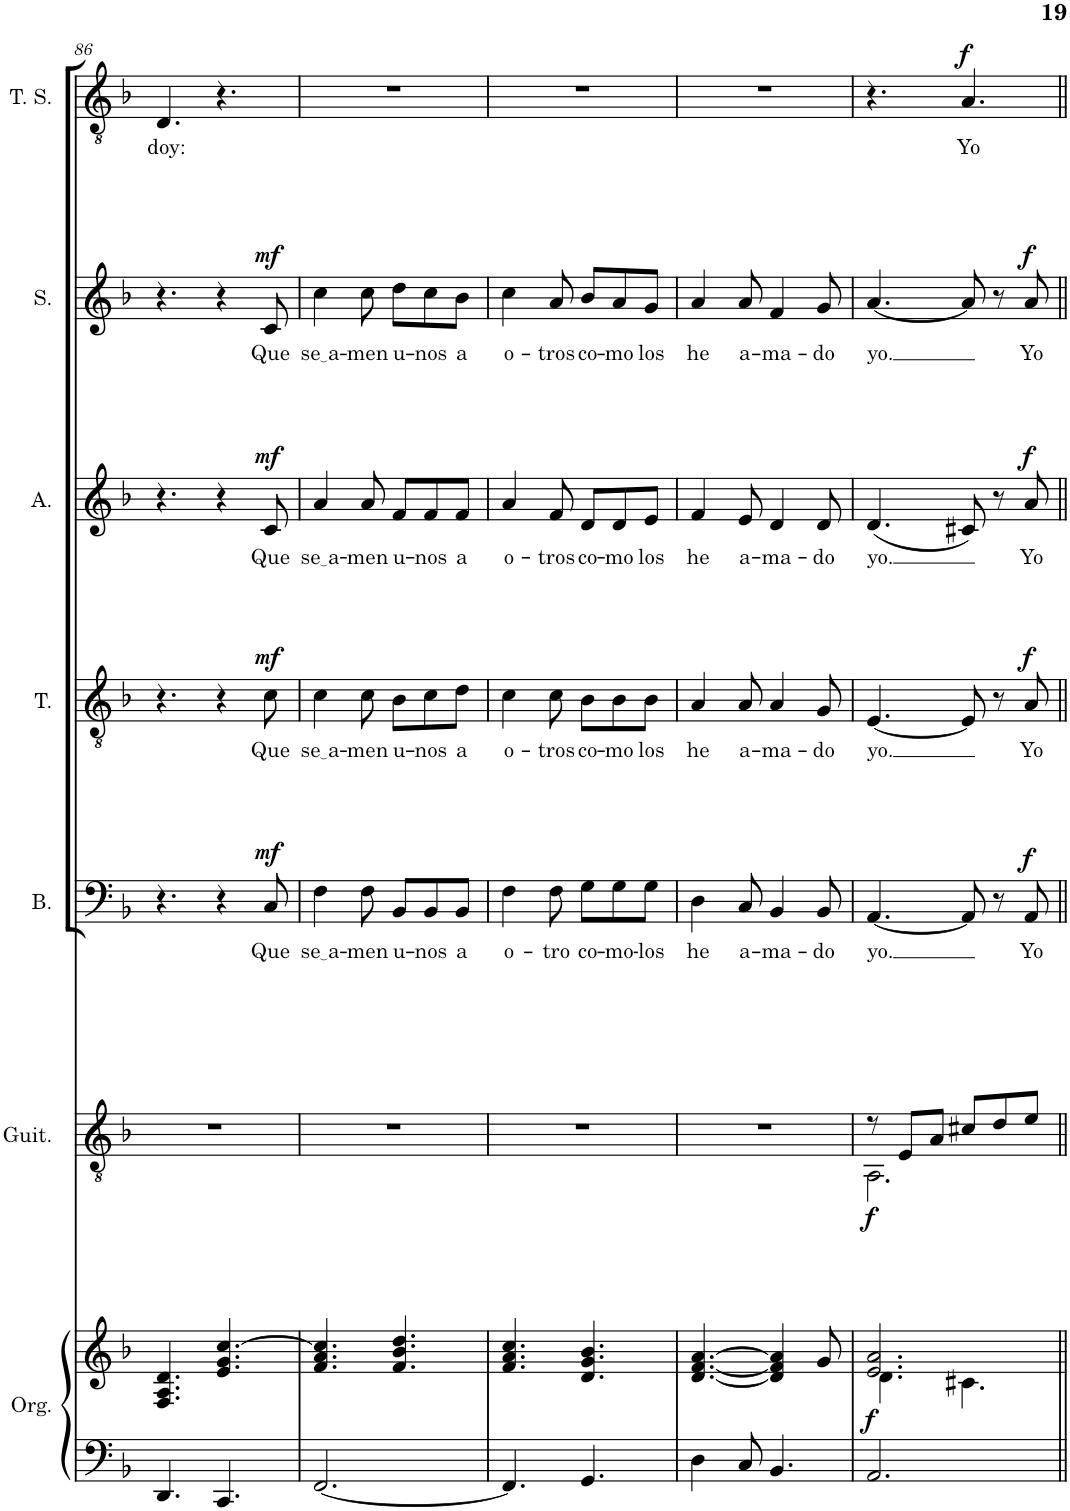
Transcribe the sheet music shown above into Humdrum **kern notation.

**kern	**kern	**dynam	**kern	**dynam	**kern	**text	**dynam	**kern	**text	**dynam	**kern	**text	**dynam	**kern	**text	**dynam	**kern	**text	**dynam
*part7	*part7	*part7	*part6	*part6	*part5	*part5	*part5	*part4	*part4	*part4	*part3	*part3	*part3	*part2	*part2	*part2	*part1	*part1	*part1
*staff8	*staff7	*staff7/8	*staff6	*staff6	*staff5	*staff5	*staff5	*staff4	*staff4	*staff4	*staff3	*staff3	*staff3	*staff2	*staff2	*staff2	*staff1	*staff1	*staff1
*I"Órgano	*	*	*I"Guitarra acústica	*	*I"Bajo	*	*	*I"Tenor	*	*	*I"Alto	*	*	*I"Soprano	*	*	*I"Tenor Solista	*	*
*	*	*	*I'Guit.	*	*I'B.	*	*	*I'T.	*	*	*I'A.	*	*	*I'S.	*	*	*I'T. S.	*	*
!!LO:PB:g=z
*clefF4	*clefG2	*	*clefGv2	*	*clefF4	*	*	*clefGv2	*	*	*clefG2	*	*	*clefG2	*	*	*clefGv2	*	*
*k[b-]	*k[b-]	*	*k[b-]	*	*k[b-]	*	*	*k[b-]	*	*	*k[b-]	*	*	*k[b-]	*	*	*k[b-]	*	*
*M6/8	*M6/8	*	*M6/8	*	*M6/8	*	*	*M6/8	*	*	*M6/8	*	*	*M6/8	*	*	*M6/8	*	*
=86	=86	=86	=86	=86	=86	=86	=86	=86	=86	=86	=86	=86	=86	=86	=86	=86	=86	=86	=86
!	!	!	!	!	!	!	!	!	!	!	!	!	!	!	!	!	!	!LO:LY:b	!
4.DD/	4.F/ 4.A/ 4.d/	.	2.r	.	4.r	.	.	4.r	.	.	4.r	.	.	4.r	.	.	4.D/	doy:	.
4.CC/	4.e/ 4.g/ [4.cc/	.	.	.	4r	.	.	4r	.	.	4r	.	.	4r	.	.	4.r	.	.
!	!	!	!	!	!	!LO:LY:b	!LO:DY:a	!	!LO:LY:b	!LO:DY:a	!	!LO:LY:b	!LO:DY:a	!	!LO:LY:b	!LO:DY:a	!	!	!
.	.	.	.	.	8C/	Que	mf	8c\	Que	mf	8c/	Que	mf	8c/	Que	mf	.	.	.
=87	=87	=87	=87	=87	=87	=87	=87	=87	=87	=87	=87	=87	=87	=87	=87	=87	=87	=87	=87
!	!	!	!	!	!	!LO:LY:b	!	!	!LO:LY:b	!	!	!LO:LY:b	!	!	!LO:LY:b	!	!	!	!
[2.FF/	4.f/ 4.a/ 4.cc/]	.	2.r	.	4F\	se a	.	4c\	se a	.	4a/	se a	.	4cc\	se a	.	2.r	.	.
!	!	!	!	!	!	!LO:LY:b	!	!	!LO:LY:b	!	!	!LO:LY:b	!	!	!LO:LY:b	!	!	!	!
.	.	.	.	.	8F\	-men	.	8c\	-men	.	8a/	-men	.	8cc\	-men	.	.	.	.
!	!	!	!	!	!	!LO:LY:b	!	!	!LO:LY:b	!	!	!LO:LY:b	!	!	!LO:LY:b	!	!	!	!
.	4.f/ 4.b-/ 4.dd/	.	.	.	8BB-/L	u-	.	8B-\L	u-	.	8f/L	u-	.	8dd\L	u-	.	.	.	.
!	!	!	!	!	!	!LO:LY:b	!	!	!LO:LY:b	!	!	!LO:LY:b	!	!	!LO:LY:b	!	!	!	!
.	.	.	.	.	8BB-/	-nos	.	8c\	-nos	.	8f/	-nos	.	8cc\	-nos	.	.	.	.
!	!	!	!	!	!	!LO:LY:b	!	!	!LO:LY:b	!	!	!LO:LY:b	!	!	!LO:LY:b	!	!	!	!
.	.	.	.	.	8BB-/J	a	.	8d\J	a	.	8f/J	a	.	8b-\J	a	.	.	.	.
=88	=88	=88	=88	=88	=88	=88	=88	=88	=88	=88	=88	=88	=88	=88	=88	=88	=88	=88	=88
!	!	!	!	!	!	!LO:LY:b	!	!	!LO:LY:b	!	!	!LO:LY:b	!	!	!LO:LY:b	!	!	!	!
4.FF/]	4.f/ 4.a/ 4.cc/	.	2.r	.	4F\	o-	.	4c\	o-	.	4a/	o-	.	4cc\	o-	.	2.r	.	.
!	!	!	!	!	!	!LO:LY:b	!	!	!LO:LY:b	!	!	!LO:LY:b	!	!	!LO:LY:b	!	!	!	!
.	.	.	.	.	8F\	-tro	.	8c\	-tros	.	8f/	-tros	.	8a/	-tros	.	.	.	.
!	!	!	!	!	!	!LO:LY:b	!	!	!LO:LY:b	!	!	!LO:LY:b	!	!	!LO:LY:b	!	!	!	!
4.GG/	4.d/ 4.g/ 4.b-/	.	.	.	8G\L	co-	.	8B-\L	co-	.	8d/L	co-	.	8b-/L	co-	.	.	.	.
!	!	!	!	!	!	!LO:LY:b	!	!	!LO:LY:b	!	!	!LO:LY:b	!	!	!LO:LY:b	!	!	!	!
.	.	.	.	.	8G\	-mo-	.	8B-\	-mo	.	8d/	-mo	.	8a/	-mo	.	.	.	.
!	!	!	!	!	!	!LO:LY:b	!	!	!LO:LY:b	!	!	!LO:LY:b	!	!	!LO:LY:b	!	!	!	!
.	.	.	.	.	8G\J	-los	.	8B-\J	los	.	8e/J	los	.	8g/J	los	.	.	.	.
=89	=89	=89	=89	=89	=89	=89	=89	=89	=89	=89	=89	=89	=89	=89	=89	=89	=89	=89	=89
!	!	!	!	!	!	!LO:LY:b	!	!	!LO:LY:b	!	!	!LO:LY:b	!	!	!LO:LY:b	!	!	!	!
4D\	[4.d/ [4.f/ [4.a/	.	2.r	.	4D\	he	.	4A/	he	.	4f/	he	.	4a/	he	.	2.r	.	.
!	!	!	!	!	!	!LO:LY:b	!	!	!LO:LY:b	!	!	!LO:LY:b	!	!	!LO:LY:b	!	!	!	!
8C/	.	.	.	.	8C/	a-	.	8A/	a-	.	8e/	a-	.	8a/	a-	.	.	.	.
!	!	!	!	!	!	!LO:LY:b	!	!	!LO:LY:b	!	!	!LO:LY:b	!	!	!LO:LY:b	!	!	!	!
4.BB-/	4d/] 4f/] 4a/]	.	.	.	4BB-/	-ma-	.	4A/	-ma-	.	4d/	-ma-	.	4f/	-ma-	.	.	.	.
!	!	!	!	!	!	!LO:LY:b	!	!	!LO:LY:b	!	!	!LO:LY:b	!	!	!LO:LY:b	!	!	!	!
.	8g/	.	.	.	8BB-/	-do	.	8G/	-do	.	8d/	-do	.	8g/	-do	.	.	.	.
=90	=90	=90	=90	=90	=90	=90	=90	=90	=90	=90	=90	=90	=90	=90	=90	=90	=90	=90	=90
*	*^	*	*^	*	*	*	*	*	*	*	*	*	*	*	*	*	*	*	*
!	!	!	!LO:DY:b	!	!	!LO:DY:b	!	!LO:LY:b	!	!	!LO:LY:b	!	!	!LO:LY:b	!	!	!LO:LY:b	!	!	!	!
2.AA/	2.e/ 2.a/	4.d\	f	8r	2.AA\	f	[4.AA/	yo.	.	[4.E/	yo.	.	(4.d/	yo.	.	[4.a/	yo.	.	4.r	.	.
.	.	.	.	8E/L	.	.	.	.	.	.	.	.	.	.	.	.	.	.	.	.	.
.	.	.	.	8A/J	.	.	.	.	.	.	.	.	.	.	.	.	.	.	.	.	.
!	!	!	!	!	!	!	!	!	!	!	!	!	!	!	!	!	!	!	!	!LO:LY:b	!LO:DY:a
.	.	4.c#X\	.	8c#X/L	.	.	8AA/]	.	.	8E/]	.	.	8c#X/)	.	.	8a/]	.	.	4.A/	Yo	f
.	.	.	.	8d/	.	.	8r	.	.	8r	.	.	8r	.	.	8r	.	.	.	.	.
!	!	!	!	!	!	!	!	!LO:LY:b	!LO:DY:a	!	!LO:LY:b	!LO:DY:a	!	!LO:LY:b	!LO:DY:a	!	!LO:LY:b	!LO:DY:a	!	!	!
.	.	.	.	8e/J	.	.	8AA/	Yo	f	8A/	Yo	f	8a/	Yo	f	8a/	Yo	f	.	.	.
*	*v	*v	*	*	*	*	*	*	*	*	*	*	*	*	*	*	*	*	*	*	*
*	*	*	*v	*v	*	*	*	*	*	*	*	*	*	*	*	*	*	*	*	*
=||	=||	=||	=||	=||	=||	=||	=||	=||	=||	=||	=||	=||	=||	=||	=||	=||	=||	=||	=||
*-	*-	*-	*-	*-	*-	*-	*-	*-	*-	*-	*-	*-	*-	*-	*-	*-	*-	*-	*-
